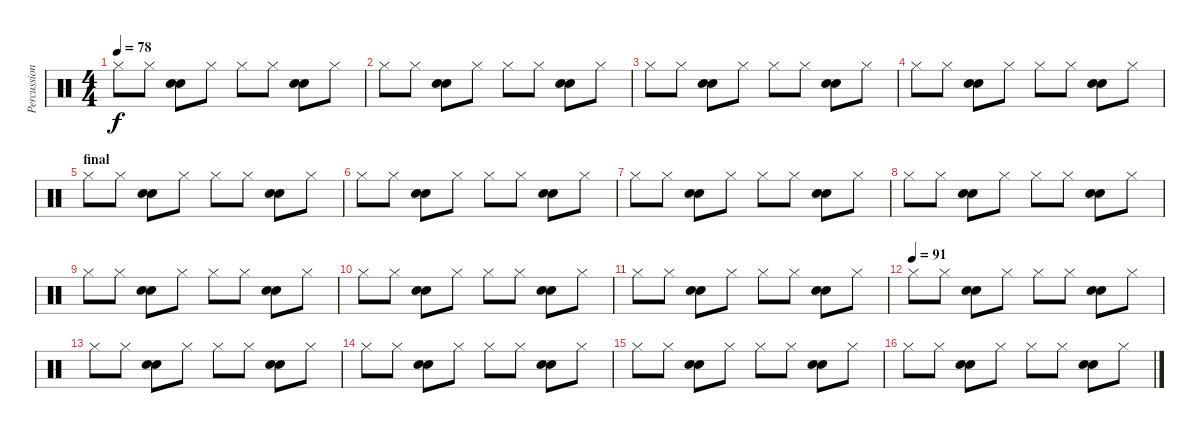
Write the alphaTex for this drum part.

\track ("Percussions" "Percussion") {instrument percussion}
\staff {score}
\articulation defaults
\ts (4 4)
\tempo 78
\clef neutral
\ks c "Hi-Hat (closed)".8{dy f} "Hi-Hat (closed)".8
("Snare (hit) 2" "Electric Snare (hit)").8 "Hi-Hat (closed)".8 "Hi-Hat (closed)".8 "Hi-Hat (closed)".8 ("Snare (hit) 2" "Electric Snare (hit)").8 "Hi-Hat (closed)".8 |
"Hi-Hat (closed)".8 "Hi-Hat (closed)".8 ("Snare (hit) 2" "Electric Snare (hit)").8 "Hi-Hat (closed)".8 "Hi-Hat (closed)".8 "Hi-Hat (closed)".8 ("Snare (hit) 2" "Electric Snare (hit)").8 "Hi-Hat (closed)".8 |
"Hi-Hat (closed)".8 "Hi-Hat (closed)".8 ("Snare (hit) 2" "Electric Snare (hit)").8 "Hi-Hat (closed)".8 "Hi-Hat (closed)".8 "Hi-Hat (closed)".8 ("Snare (hit) 2" "Electric Snare (hit)").8 "Hi-Hat (closed)".8 |
"Hi-Hat (closed)".8 "Hi-Hat (closed)".8 ("Snare (hit) 2" "Electric Snare (hit)").8 "Hi-Hat (closed)".8 "Hi-Hat (closed)".8 "Hi-Hat (closed)".8 ("Snare (hit) 2" "Electric Snare (hit)").8 "Hi-Hat (closed)".8 |
\section ("" "final")
"Hi-Hat (closed)".8 "Hi-Hat (closed)".8 ("Snare (hit) 2" "Electric Snare (hit)").8 "Hi-Hat (closed)".8 "Hi-Hat (closed)".8 "Hi-Hat (closed)".8 ("Snare (hit) 2" "Electric Snare (hit)").8 "Hi-Hat (closed)".8 |
"Hi-Hat (closed)".8 "Hi-Hat (closed)".8 ("Snare (hit) 2" "Electric Snare (hit)").8 "Hi-Hat (closed)".8 "Hi-Hat (closed)".8 "Hi-Hat (closed)".8 ("Snare (hit) 2" "Electric Snare (hit)").8 "Hi-Hat (closed)".8 |
"Hi-Hat (closed)".8 "Hi-Hat (closed)".8 ("Snare (hit) 2" "Electric Snare (hit)").8 "Hi-Hat (closed)".8 "Hi-Hat (closed)".8 "Hi-Hat (closed)".8 ("Snare (hit) 2" "Electric Snare (hit)").8 "Hi-Hat (closed)".8 |
"Hi-Hat (closed)".8 "Hi-Hat (closed)".8 ("Snare (hit) 2" "Electric Snare (hit)").8 "Hi-Hat (closed)".8 "Hi-Hat (closed)".8 "Hi-Hat (closed)".8 ("Snare (hit) 2" "Electric Snare (hit)").8 "Hi-Hat (closed)".8 |
"Hi-Hat (closed)".8 "Hi-Hat (closed)".8 ("Snare (hit) 2" "Electric Snare (hit)").8 "Hi-Hat (closed)".8 "Hi-Hat (closed)".8 "Hi-Hat (closed)".8 ("Snare (hit) 2" "Electric Snare (hit)").8 "Hi-Hat (closed)".8 |
"Hi-Hat (closed)".8 "Hi-Hat (closed)".8 ("Snare (hit) 2" "Electric Snare (hit)").8 "Hi-Hat (closed)".8 "Hi-Hat (closed)".8 "Hi-Hat (closed)".8 ("Snare (hit) 2" "Electric Snare (hit)").8 "Hi-Hat (closed)".8 |
"Hi-Hat (closed)".8 "Hi-Hat (closed)".8 ("Snare (hit) 2" "Electric Snare (hit)").8 "Hi-Hat (closed)".8 "Hi-Hat (closed)".8 "Hi-Hat (closed)".8 ("Snare (hit) 2" "Electric Snare (hit)").8 "Hi-Hat (closed)".8 |
\tempo (91)
"Hi-Hat (closed)".8 "Hi-Hat (closed)".8 ("Snare (hit) 2" "Electric Snare (hit)").8 "Hi-Hat (closed)".8 "Hi-Hat (closed)".8 "Hi-Hat (closed)".8 ("Snare (hit) 2" "Electric Snare (hit)").8 "Hi-Hat (closed)".8 |
"Hi-Hat (closed)".8 "Hi-Hat (closed)".8 ("Snare (hit) 2" "Electric Snare (hit)").8 "Hi-Hat (closed)".8 "Hi-Hat (closed)".8 "Hi-Hat (closed)".8 ("Snare (hit) 2" "Electric Snare (hit)").8 "Hi-Hat (closed)".8 |
"Hi-Hat (closed)".8 "Hi-Hat (closed)".8 ("Snare (hit) 2" "Electric Snare (hit)").8 "Hi-Hat (closed)".8 "Hi-Hat (closed)".8 "Hi-Hat (closed)".8 ("Snare (hit) 2" "Electric Snare (hit)").8 "Hi-Hat (closed)".8 |
"Hi-Hat (closed)".8 "Hi-Hat (closed)".8 ("Snare (hit) 2" "Electric Snare (hit)").8 "Hi-Hat (closed)".8 "Hi-Hat (closed)".8 "Hi-Hat (closed)".8 ("Snare (hit) 2" "Electric Snare (hit)").8 "Hi-Hat (closed)".8 |
"Hi-Hat (closed)".8 "Hi-Hat (closed)".8 ("Snare (hit) 2" "Electric Snare (hit)").8 "Hi-Hat (closed)".8 "Hi-Hat (closed)".8 "Hi-Hat (closed)".8 ("Snare (hit) 2" "Electric Snare (hit)").8 "Hi-Hat (closed)".8
